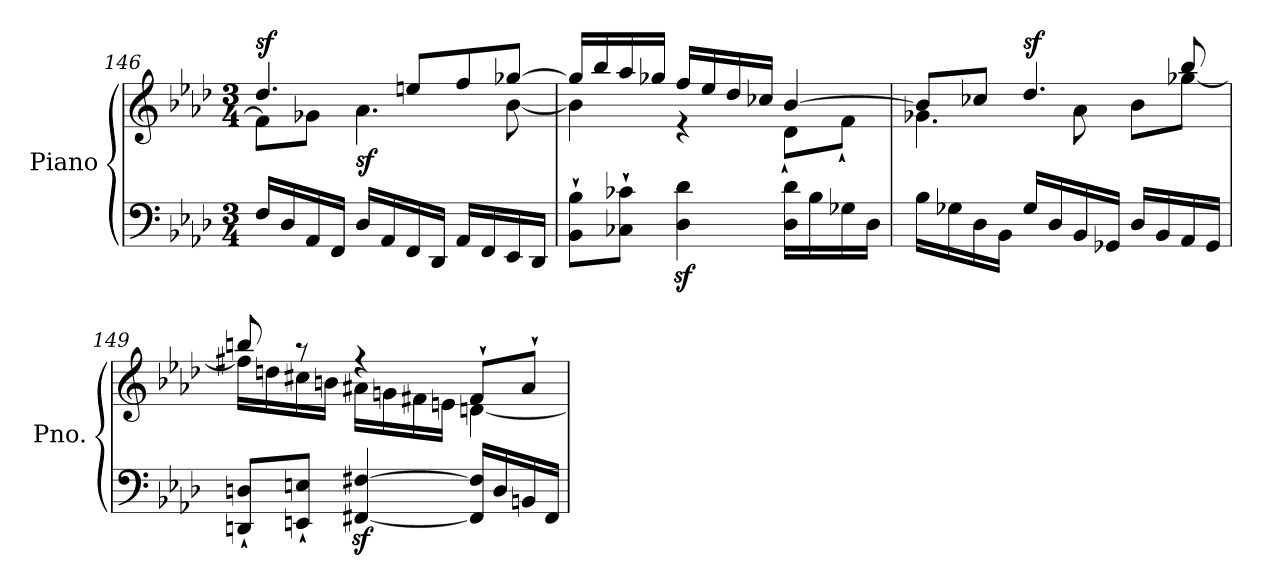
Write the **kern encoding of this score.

**kern	**kern	**dynam
*part1	*part1	*part1
*staff2	*staff1	*staff1/2
*I"Piano	*	*
*I'Pno.	*	*
*clefF4	*clefG2	*
*k[b-e-a-d-]	*k[b-e-a-d-]	*
*M3/4	*M3/4	*
=146	=146	=146
*	*^	*
!	!	!	!LO:DY:a
16F/LL	4.dd-/	8f\L]	sf
16D-/	.	.	.
16AA-/	.	8g-X\J	.
16FF/JJ	.	.	.
!	!	!	!LO:DY:b
16D-/LL	.	4.a-\	sf
16AA-/	.	.	.
16FF/	8een/L	.	.
16DD-/JJ	.	.	.
16AA-/LL	8ff/	.	.
16FF/	.	.	.
16EE-/	[8gg-X/J	[8b-\	.
16DD-/JJ	.	.	.
!!LO:PB:g=z	!!
=147	=147	=147	=147
8BB-\` 8B-\`L	16gg-/LL]	4b-\]	.
.	16bb-/	.	.
8C-X\` 8c-X\`J	16aa-/	.	.
.	16gg-X/JJ	.	.
4D-\z< 4d-\z<	16ff/LL	4r	.
.	16ee-/	.	.
.	16dd-/	.	.
.	16cc-X/JJ	.	.
16D-\ 16d-\LL	[4b-/	8d-`\L	.
16B-\	.	.	.
16G-X\	.	8f`\J	.
16D-\JJ	.	.	.
=148	=148	=148	=148
16B-\LL	8b-/L]	4.g-X\	.
16G-X\	.	.	.
16D-\	8cc-X/J	.	.
16BB-\JJ	.	.	.
!	!	!	!LO:DY:a
16G-/LL	4.dd-/	.	sf
16D-/	.	.	.
16BB-/	.	8a-\	.
16GG-X/JJ	.	.	.
16D-/LL	.	8b-\L	.
16BB-/	.	.	.
16AA-/	8bb-/	[8gg-X\J	.
16GG-/JJ	.	.	.
!!LO:LB:g=z	!!
=149	=149	=149	=149
8DDn/` 8Dn/`L	8bbn/	16ff#X\LL]	.
.	.	16ddn\	.
8EEn/` 8En/`J	8r	16cc#X\	.
.	.	16bn\JJ	.
[4FF#X/z< [4F#X/z<	4r	16a#X\LL	.
.	.	16gn\	.
.	.	16f#X\	.
.	.	16en\JJ	.
16FF#/] 16F#/]LL	8f#`/L	[4dn\	.
16D/	.	.	.
16BBn/	8a#`/J	.	.
16FF#/JJ	.	.	.
*	*v	*v	*
=	=	=
*-	*-	*-
